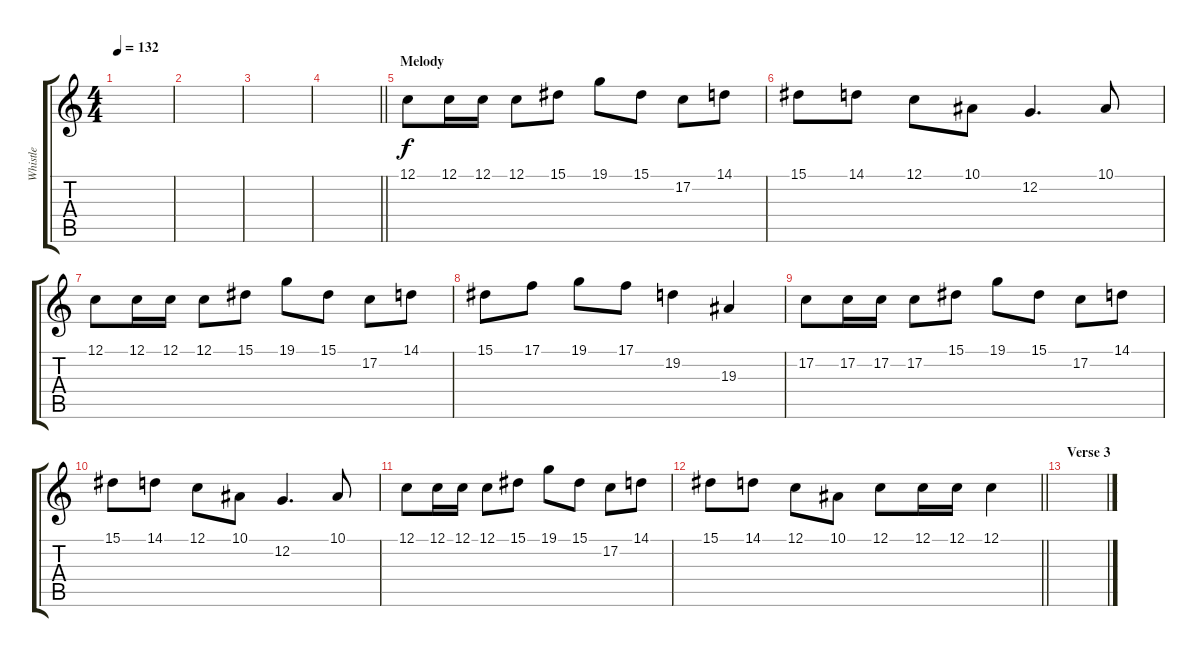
\track ("Whistle" "Whistle") {instrument recorder}
\staff {score tabs}
\tuning (C4 G3 Eb3 Bb2 F2 C2) {hide}
\ts (4 4)
\tempo 132
\clef g2
\ks c
|
|
|
\barLineRight lightlight
|
\section ("" "Melody")
12.1.8 12.1.16 12.1.16 12.1.8 15.1.8 19.1.8 15.1.8 17.2.8 14.1.8 |
15.1.8 14.1.8 12.1.8 10.1.8 12.2.4{d} 10.1.8 |
12.1.8 12.1.16 12.1.16 12.1.8 15.1.8 19.1.8 15.1.8 17.2.8 14.1.8 |
15.1.8 17.1.8 19.1.8 17.1.8 19.2.4 19.3.4 |
17.2.8 17.2.16 17.2.16 17.2.8 15.1.8 19.1.8 15.1.8 17.2.8 14.1.8 |
15.1.8 14.1.8 12.1.8 10.1.8 12.2.4{d} 10.1.8 |
12.1.8 12.1.16 12.1.16 12.1.8 15.1.8 19.1.8 15.1.8 17.2.8 14.1.8 |
\barLineRight lightlight
15.1.8 14.1.8 12.1.8 10.1.8 12.1.8 12.1.16 12.1.16 12.1.4 |
\section ("" "Verse 3")
